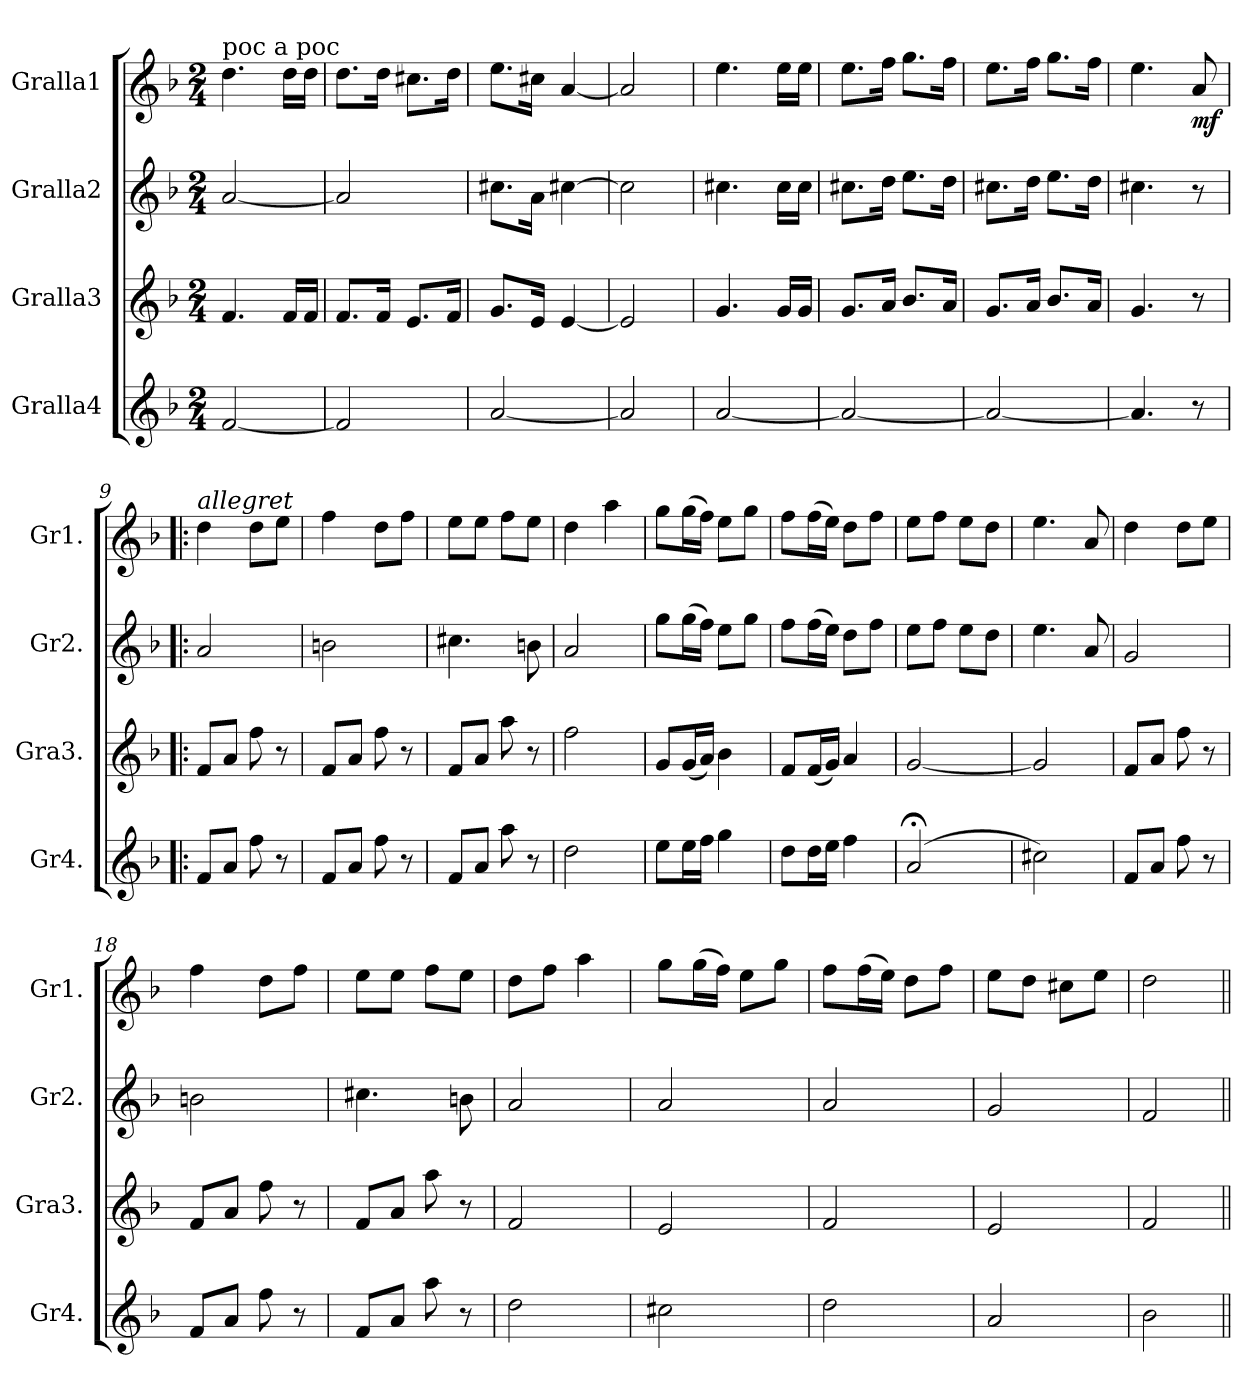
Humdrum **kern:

**kern	**kern	**kern	**kern	**dynam
*part4	*part3	*part2	*part1	*part1
*staff4	*staff3	*staff2	*staff1	*staff1
*I"Gralla4	*I"Gralla3	*I"Gralla2	*I"Gralla1	*
*I'Gr4.	*I'Gra3.	*I'Gr2.	*I'Gr1.	*
*clefG2	*clefG2	*clefG2	*clefG2	*
*k[b-]	*k[b-]	*k[b-]	*k[b-]	*
*M2/4	*M2/4	*M2/4	*M2/4	*
=1	=1	=1	=1	=1
!	!	!	!LO:TX:a:t=poc a poc	!
[2f/	4.f/	[2a/	4.dd\	.
.	16f/LL	.	16dd\LL	.
.	16f/JJ	.	16dd\JJ	.
=2	=2	=2	=2	=2
2f/]	8.f/L	2a/]	8.dd\L	.
.	16f/Jk	.	16dd\Jk	.
.	8.e/L	.	8.cc#X\L	.
.	16f/Jk	.	16dd\Jk	.
=3	=3	=3	=3	=3
[2a/	8.g/L	8.cc#X\L	8.ee\L	.
.	16e/Jk	16a\Jk	16cc#X\Jk	.
.	[4e/	[4cc#X\	[4a/	.
=4	=4	=4	=4	=4
2a/]	2e/]	2cc#\]	2a/]	.
=5	=5	=5	=5	=5
[2a/	4.g/	4.cc#X\	4.ee\	.
.	16g/LL	16cc#\LL	16ee\LL	.
.	16g/JJ	16cc#\JJ	16ee\JJ	.
=6	=6	=6	=6	=6
2a/_	8.g/L	8.cc#X\L	8.ee\L	.
.	16a/Jk	16dd\Jk	16ff\Jk	.
.	8.b-/L	8.ee\L	8.gg\L	.
.	16a/Jk	16dd\Jk	16ff\Jk	.
=7	=7	=7	=7	=7
2a/_	8.g/L	8.cc#X\L	8.ee\L	.
.	16a/Jk	16dd\Jk	16ff\Jk	.
.	8.b-/L	8.ee\L	8.gg\L	.
.	16a/Jk	16dd\Jk	16ff\Jk	.
=8	=8	=8	=8	=8
4.a/]	4.g/	4.cc#X\	4.ee\	.
!	!	!	!	!LO:DY:b
8r	8r	8r	8a/	mf
=9!|:	=9!|:	=9!|:	=9!|:	=9!|:
!	!	!	!LO:TX:a:i:t=allegret	!
8f/L	8f/L	2a/	4dd\	.
8a/J	8a/J	.	.	.
8ff\	8ff\	.	8dd\L	.
8r	8r	.	8ee\J	.
!!LO:LB:g=z
=10	=10	=10	=10	=10
8f/L	8f/L	2bn\	4ff\	.
8a/J	8a/J	.	.	.
8ff\	8ff\	.	8dd\L	.
8r	8r	.	8ff\J	.
=11	=11	=11	=11	=11
8f/L	8f/L	4.cc#X\	8ee\L	.
8a/J	8a/J	.	8ee\J	.
8aa\	8aa\	.	8ff\L	.
8r	8r	8bn\	8ee\J	.
=12	=12	=12	=12	=12
2dd\	2ff\	2a/	4dd\	.
.	.	.	4aa\	.
=13	=13	=13	=13	=13
8ee\L	8g/L	8gg\L	8gg\L	.
16ee\L	(<16g/L	(>16gg\L	(>16gg\L	.
16ff\JJ	16a/JJ)	16ff\JJ)	16ff\JJ)	.
4gg\	4b-\	8ee\L	8ee\L	.
.	.	8gg\J	8gg\J	.
=14	=14	=14	=14	=14
8dd\L	8f/L	8ff\L	8ff\L	.
16dd\L	(<16f/L	(>16ff\L	(>16ff\L	.
16ee\JJ	16g/JJ)	16ee\JJ)	16ee\JJ)	.
4ff\	4a/	8dd\L	8dd\L	.
.	.	8ff\J	8ff\J	.
=15	=15	=15	=15	=15
(<2a;</	[2g/	8ee\L	8ee\L	.
.	.	8ff\J	8ff\J	.
.	.	8ee\L	8ee\L	.
.	.	8dd\J	8dd\J	.
=16	=16	=16	=16	=16
2cc#X\)	2g/]	4.ee\	4.ee\	.
.	.	8a/	8a/	.
=17	=17	=17	=17	=17
8f/L	8f/L	2g/	4dd\	.
8a/J	8a/J	.	.	.
8ff\	8ff\	.	8dd\L	.
8r	8r	.	8ee\J	.
=18	=18	=18	=18	=18
8f/L	8f/L	2bn\	4ff\	.
8a/J	8a/J	.	.	.
8ff\	8ff\	.	8dd\L	.
8r	8r	.	8ff\J	.
=19	=19	=19	=19	=19
8f/L	8f/L	4.cc#X\	8ee\L	.
8a/J	8a/J	.	8ee\J	.
8aa\	8aa\	.	8ff\L	.
8r	8r	8bn\	8ee\J	.
!!LO:LB:g=z
=20	=20	=20	=20	=20
2dd\	2f/	2a/	8dd\L	.
.	.	.	8ff\J	.
.	.	.	4aa\	.
=21	=21	=21	=21	=21
2cc#X\	2e/	2a/	8gg\L	.
.	.	.	(>16gg\L	.
.	.	.	16ff\JJ)	.
.	.	.	8ee\L	.
.	.	.	8gg\J	.
=22	=22	=22	=22	=22
2dd\	2f/	2a/	8ff\L	.
.	.	.	(>16ff\L	.
.	.	.	16ee\JJ)	.
.	.	.	8dd\L	.
.	.	.	8ff\J	.
=23	=23	=23	=23	=23
2a/	2e/	2g/	8ee\L	.
.	.	.	8dd\J	.
.	.	.	8cc#X\L	.
.	.	.	8ee\J	.
=24	=24	=24	=24	=24
2b-\	2f/	2f/	2dd\	.
=||	=||	=||	=||	=||
*-	*-	*-	*-	*-
